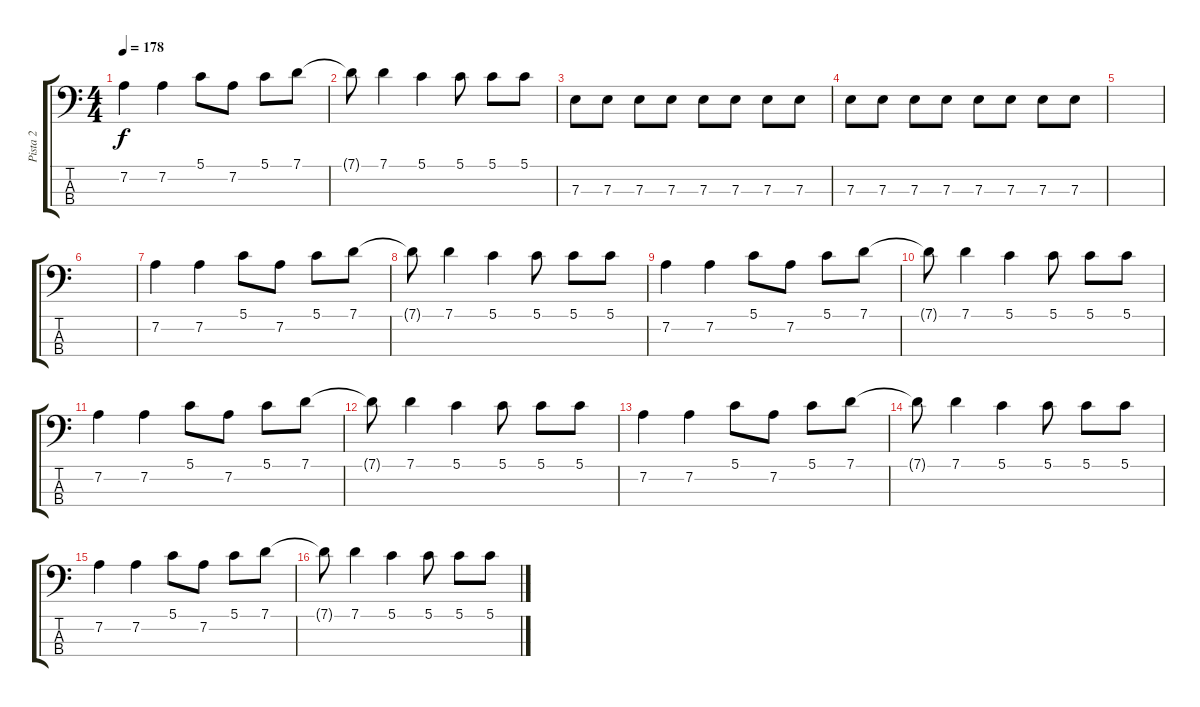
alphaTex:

\track ("Pista 2" "Pista 2") {instrument electricbasspick}
\staff {score tabs}
\tuning (G2 D2 A1 E1) {hide}
\ts (4 4)
\tempo 178
\clef f4
\ks c
7.2.4{dy f} 7.2.4 5.1.8 7.2.8 5.1.8 7.1.8 |
7.1{t}.8 7.1.4 5.1.4 5.1.8 5.1.8 5.1.8 |
7.3.8 7.3.8 7.3.8 7.3.8 7.3.8 7.3.8 7.3.8 7.3.8 |
7.3.8 7.3.8 7.3.8 7.3.8 7.3.8 7.3.8 7.3.8 7.3.8 |
|
|
7.2.4 7.2.4 5.1.8 7.2.8 5.1.8 7.1.8 |
7.1{t}.8 7.1.4 5.1.4 5.1.8 5.1.8 5.1.8 |
7.2.4 7.2.4 5.1.8 7.2.8 5.1.8 7.1.8 |
7.1{t}.8 7.1.4 5.1.4 5.1.8 5.1.8 5.1.8 |
7.2.4 7.2.4 5.1.8 7.2.8 5.1.8 7.1.8 |
7.1{t}.8 7.1.4 5.1.4 5.1.8 5.1.8 5.1.8 |
7.2.4 7.2.4 5.1.8 7.2.8 5.1.8 7.1.8 |
7.1{t}.8 7.1.4 5.1.4 5.1.8 5.1.8 5.1.8 |
7.2.4 7.2.4 5.1.8 7.2.8 5.1.8 7.1.8 |
7.1{t}.8 7.1.4 5.1.4 5.1.8 5.1.8 5.1.8
